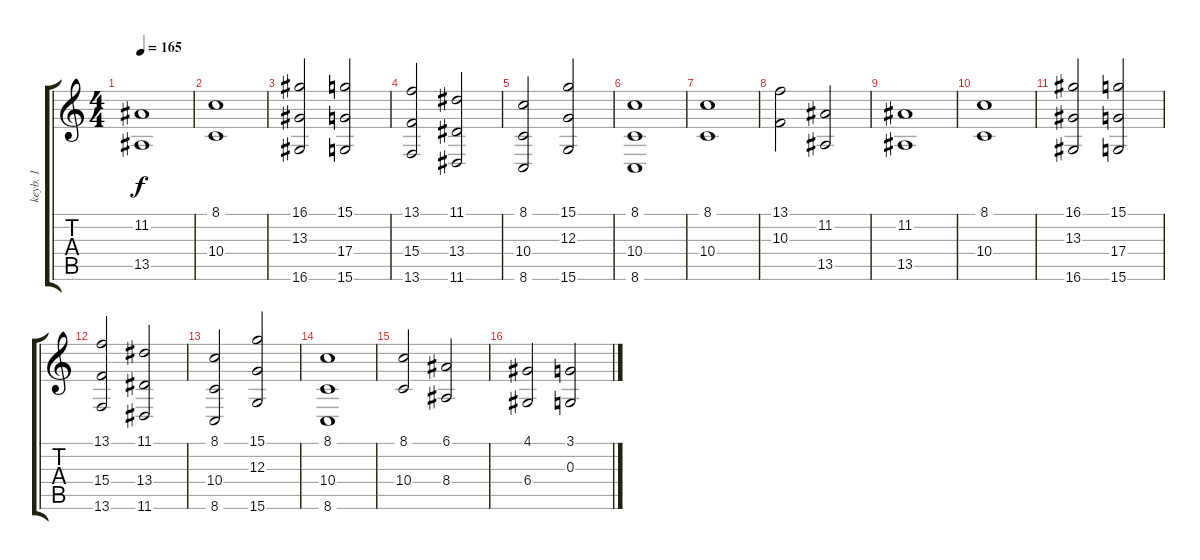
\track ("keyb. 1" "keyb. 1") {instrument synthstrings1}
\staff {score tabs}
\tuning (E4 B3 G3 D3 A2 E2) {hide}
\ts (4 4)
\tempo 165
\clef g2
\ks c
(11.2 13.5).1{dy f} |
(8.1 10.4).1 |
(16.1 13.3 16.6).2 (15.1 17.4 15.6).2 |
(13.1 15.4 13.6).2 (11.1 13.4 11.6).2 |
(8.1 10.4 8.6).2 (15.1 12.3 15.6).2 |
(8.1 10.4 8.6).1 |
(8.1 10.4).1 |
(13.1 10.3).2 (11.2 13.5).2 |
(11.2 13.5).1 |
(8.1 10.4).1 |
(16.1 13.3 16.6).2 (15.1 17.4 15.6).2 |
(13.1 15.4 13.6).2 (11.1 13.4 11.6).2 |
(8.1 10.4 8.6).2 (15.1 12.3 15.6).2 |
(8.1 10.4 8.6).1 |
(8.1 10.4).2 (6.1 8.4).2 |
(4.1 6.4).2 (3.1 0.3).2
